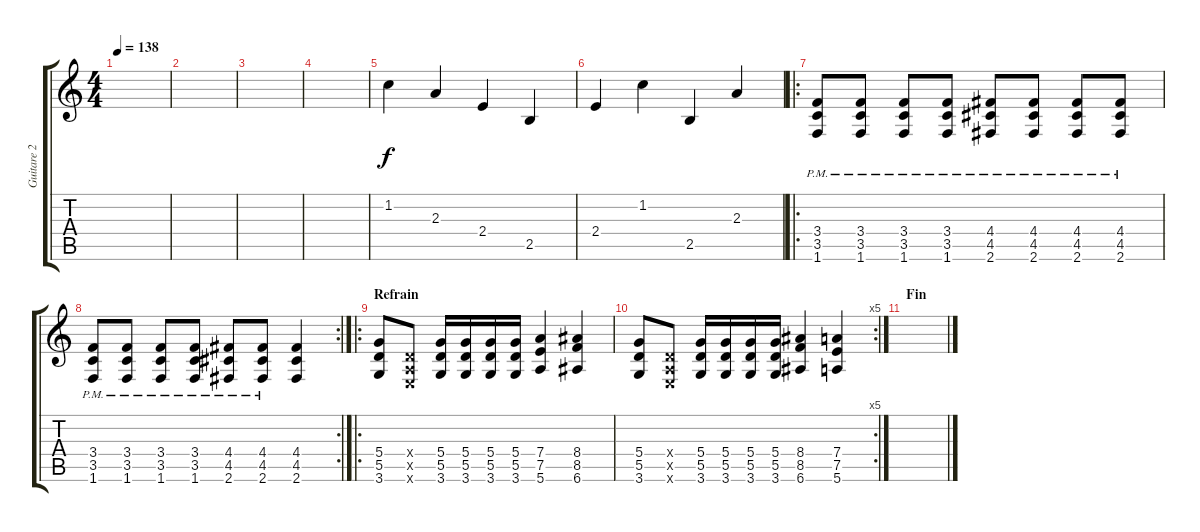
\track ("Guitare 2" "Guitare 2") {instrument distortionguitar}
\staff {score tabs}
\tuning (E4 B3 G3 D3 A2 E2) {hide}
\ts (4 4)
\tempo 138
\clef g2
\ks c
|
|
|
|
1.2.4 2.3.4 2.4.4 2.5.4 |
2.4.4 1.2.4 2.5.4 2.3.4 |
\ro
(3.4{pm} 3.5{pm} 1.6{pm}).8 (3.4{pm} 3.5{pm} 1.6{pm}).8 (3.4{pm} 3.5{pm} 1.6{pm}).8 (3.4{pm} 3.5{pm} 1.6{pm}).8 (4.4{pm} 4.5{pm} 2.6{pm}).8 (4.4{pm} 4.5{pm} 2.6{pm}).8 (4.4{pm} 4.5{pm} 2.6{pm}).8 (4.4{pm} 4.5{pm} 2.6{pm}).8 |
\rc 2
(3.4{pm} 3.5{pm} 1.6{pm}).8 (3.4{pm} 3.5{pm} 1.6{pm}).8 (3.4{pm} 3.5{pm} 1.6{pm}).8 (3.4{pm} 3.5{pm} 1.6{pm}).8 (4.4{pm} 4.5{pm} 2.6{pm}).8 (4.4{pm} 4.5{pm} 2.6{pm}).8 (4.4 4.5 2.6).4 |
\ro
\section ("" "Refrain")
(5.4 5.5 3.6).8 (0.4{x} 0.5{x} 0.6{x}).8 (5.4 5.5 3.6).16 (5.4 5.5 3.6).16 (5.4 5.5 3.6).16 (5.4 5.5 3.6).16 (7.4 7.5 5.6).4 (8.4 8.5 6.6).4 |
\rc 5
(5.4 5.5 3.6).8 (0.4{x} 0.5{x} 0.6{x}).8 (5.4 5.5 3.6).16 (5.4 5.5 3.6).16 (5.4 5.5 3.6).16 (5.4 5.5 3.6).16 (8.4 8.5 6.6).4 (7.4 7.5 5.6).4 |
\section ("" "Fin")
